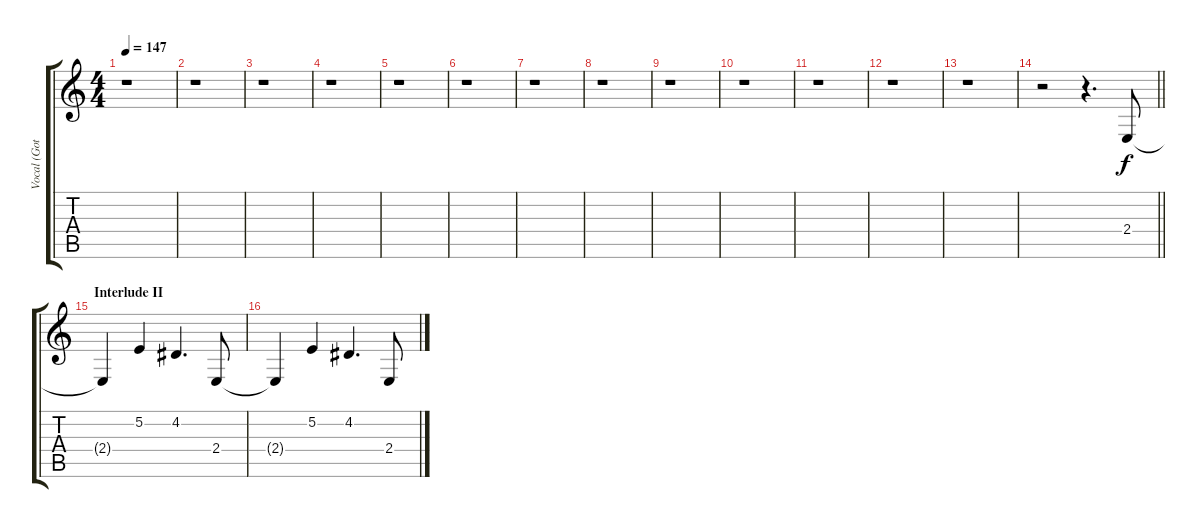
\track ("Vocal (Gotou)" "Vocal (Got") {instrument cello}
\staff {score tabs}
\tuning (E4 B3 G3 D3 A2 E2) {hide}
\ts (4 4)
\tempo 147
\clef g2
\ks c
r.1{dy f} |
r.1 |
r.1 |
r.1 |
r.1 |
r.1 |
r.1 |
r.1 |
r.1 |
r.1 |
r.1 |
r.1 |
r.1 |
\barLineRight lightlight
r.2 r.4{d} 2.4.8 |
\section ("" "Interlude II")
2.4{t}.4 5.2.4 4.2.4{d} 2.4.8 |
2.4{t}.4 5.2.4 4.2.4{d} 2.4.8
